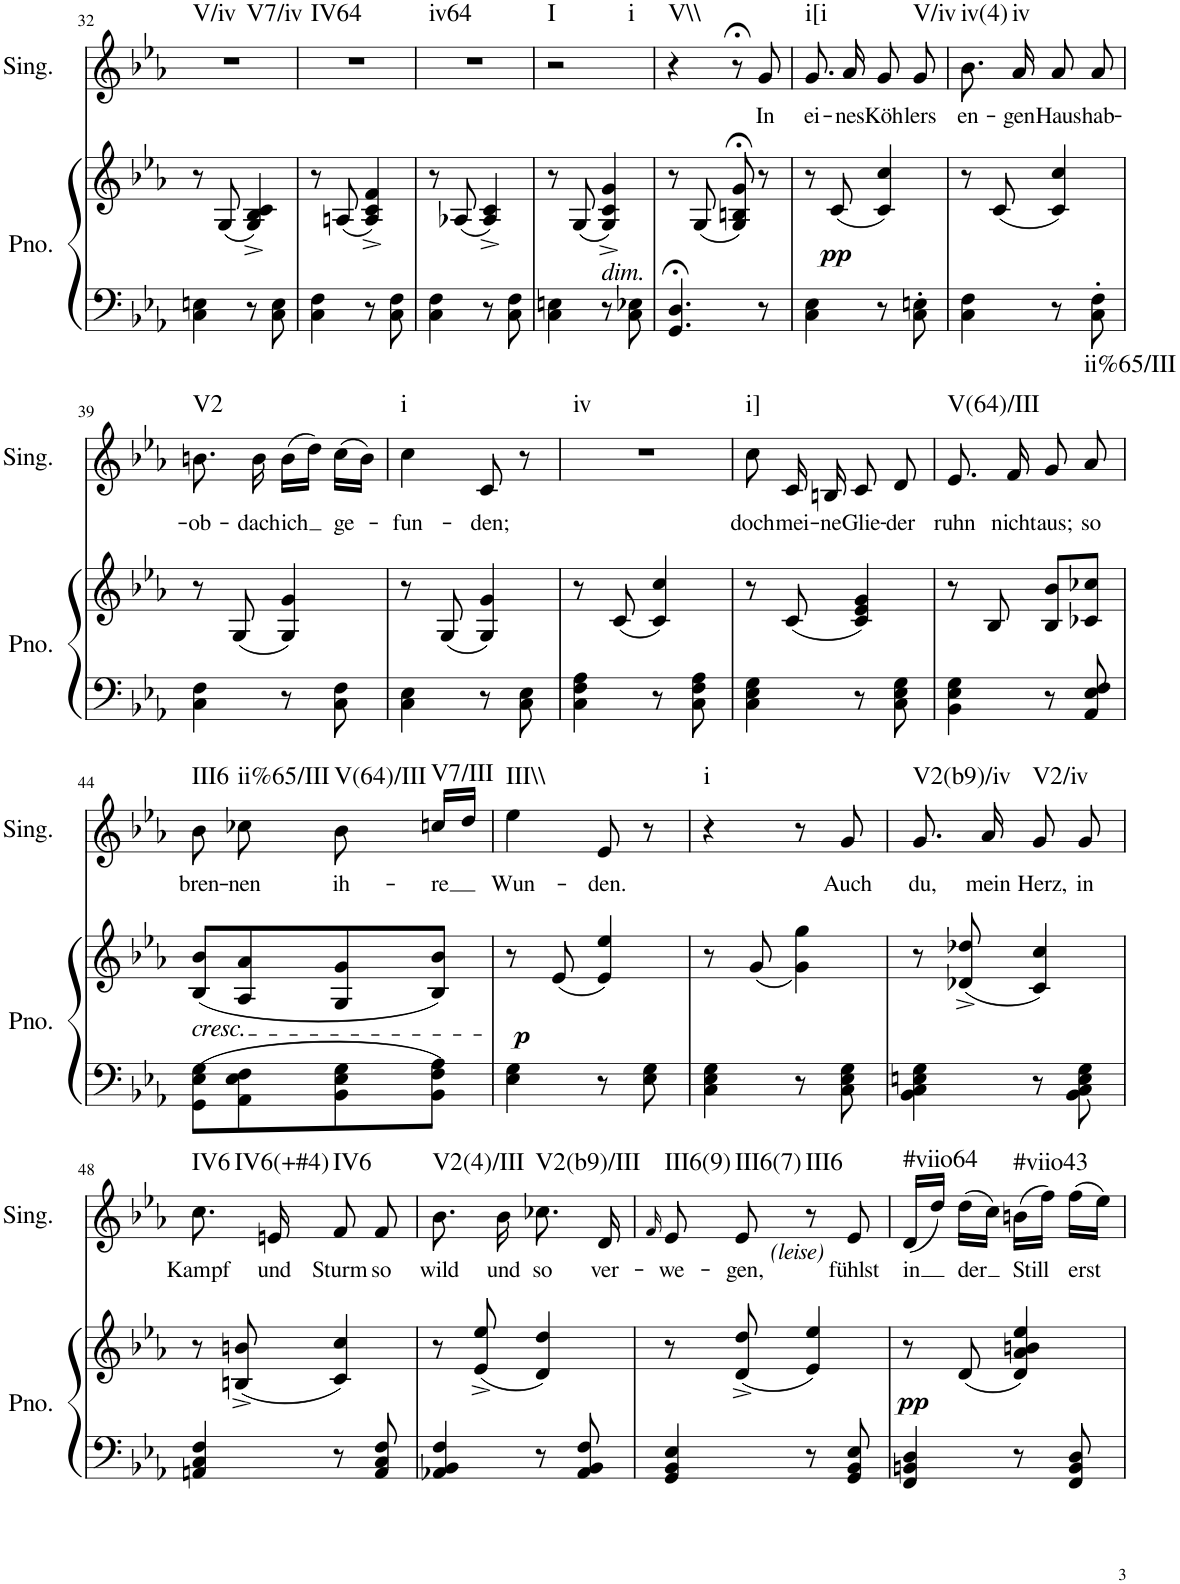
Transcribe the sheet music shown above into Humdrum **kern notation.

**kern	**kern	**dynam	**kern	**text	**harte
*part2	*part2	*part2	*part1	*part1	*part1
*staff3	*staff2	*staff2/3	*staff1	*staff1	*
*I"Pianoforte	*	*	*I"Singstimme	*	*
*I'Pno.	*	*	*I'Sing.	*	*
!!LO:PB:g=z
*clefF4	*clefG2	*	*clefG2	*	*
*k[b-e-a-]	*k[b-e-a-]	*	*k[b-e-a-]	*	*
*M2/4	*M2/4	*	*M2/4	*	*
=32	=32	=32	=32	=32	=32
!	!	!	!	!	!LO:H:n=1:kt=V/iv
!	!	!	!	!	!LO:H:n=2:kt=V7/iv
4C\ 4En\	8r	.	2r	.	N N
.	(8G/	.	.	.	.
8r	4G/^ 4B-/^ 4c/^)	.	.	.	.
8C\ 8E\	.	.	.	.	.
=33	=33	=33	=33	=33	=33
!	!	!	!	!	!LO:H:kt=IV64
4C\ 4F\	8r	.	2r	.	N
.	(8An/	.	.	.	.
8r	4A/^ 4c/^ 4f/^)	.	.	.	.
8C\ 8F\	.	.	.	.	.
=34	=34	=34	=34	=34	=34
!	!	!	!	!	!LO:H:kt=iv64
4C\ 4F\	8r	.	2r	.	N
.	(8A-X/	.	.	.	.
8r	4A-/^ 4c/^)	.	.	.	.
8C\ 8F\	.	.	.	.	.
=35	=35	=35	=35	=35	=35
!	!	!	!	!	!LO:H:n=1:kt=I
!	!	!	!	!	!LO:H:n=2:kt=i
4C\ 4En\	8r	.	2r	.	N N
.	(8G/	.	.	.	.
!	!LO:TX:b:i:t=dim.	!	!	!	!
8r	4G/^ 4c/^ 4g/^)	.	.	.	.
8C\ 8E-X\	.	.	.	.	.
=36	=36	=36	=36	=36	=36
!	!	!	!	!	!LO:H:kt=V\\
4.GG/;< 4.D/;<	8r	.	4r	.	N
.	(8G/	.	.	.	.
.	8G/;< 8Bn/;< 8g/;<)	.	8r;<	.	.
!	!	!	!	!LO:LY:b	!
8r	8r	.	8g/	In	.
=37	=37	=37	=37	=37	=37
!	!	!	!	!LO:LY:b	!LO:H:kt=i[i
4C\ 4E-\	8r	.	8.g/	ei-	N
!	!	!LO:DY:b	!	!	!
.	(8c/	pp	.	.	.
!	!	!	!	!LO:LY:b	!
.	.	.	16a-/	-nes	.
!	!	!	!	!LO:LY:b	!
8r	4c/ 4cc/)	.	8g/	Köh-	.
!	!	!	!	!LO:LY:b	!LO:H:kt=V/iv
8C\' 8En\'	.	.	8g/	-lers	N
=38	=38	=38	=38	=38	=38
!	!	!	!	!LO:LY:b	!LO:H:kt=iv(4)
4C\ 4F\	8r	.	8.b-\	en-	N
.	(8c/	.	.	.	.
!	!	!	!	!LO:LY:b	!LO:H:kt=iv
.	.	.	16a-/	-gen	N
!	!	!	!	!LO:LY:b	!
8r	4c/ 4cc/)	.	8a-/	Haus	.
!	!	!	!	!LO:LY:b	!
8C\' 8F\'	.	.	8a-/	hab-	.
!!LO:LB:g=z
=39	=39	=39	=39	=39	=39
!	!	!	!	!LO:LY:b	!LO:H:kt=V2
4C\ 4F\	8r	.	8.bn\	ob-	N
.	(8G/	.	.	.	.
!	!	!	!	!LO:LY:b	!
.	.	.	16b\	-dach	.
!	!	!	!	!LO:LY:b	!
8r	4G/ 4g/)	.	(16b\LL	ich	.
.	.	.	16dd\JJ)	.	.
!	!	!	!	!LO:LY:b	!
8C\ 8F\	.	.	(16cc\LL	ge-	.
.	.	.	16b\JJ)	.	.
=40	=40	=40	=40	=40	=40
!	!	!	!	!LO:LY:b	!LO:H:kt=i
4C\ 4E-\	8r	.	4cc\	-fun-	N
.	(8G/	.	.	.	.
!	!	!	!	!LO:LY:b	!
8r	4G/ 4g/)	.	8c/	-den;	.
8C\ 8E-\	.	.	8r	.	.
=41	=41	=41	=41	=41	=41
!	!	!	!	!	!LO:H:kt=iv
4C\ 4F\ 4A-\	8r	.	2r	.	N
.	(8c/	.	.	.	.
8r	4c/ 4cc/)	.	.	.	.
8C\ 8F\ 8A-\	.	.	.	.	.
=42	=42	=42	=42	=42	=42
!	!	!	!	!LO:LY:b	!LO:H:kt=i]
4C\ 4E-\ 4G\	8r	.	8cc\	doch	N
!	!	!	!	!LO:LY:b	!
.	(8c/	.	16c/	mei-	.
!	!	!	!	!LO:LY:b	!
.	.	.	16Bn/	-ne	.
!	!	!	!	!LO:LY:b	!
8r	4c/ 4e-/ 4g/)	.	8c/	Glie-	.
!	!	!	!	!LO:LY:b	!
8C\ 8E-\ 8G\	.	.	8d/	-der	.
=43	=43	=43	=43	=43	=43
!	!	!	!	!LO:LY:b	!LO:H:kt=V(64)/III
4BB-\ 4E-\ 4G\	8r	.	8.e-/	ruhn	N
.	8B-/	.	.	.	.
!	!	!	!	!LO:LY:b	!
.	.	.	16f/	nicht	.
!	!	!	!	!LO:LY:b	!
8r	8B-/ 8b-/L	.	8g/	aus;	.
!	!	!	!	!LO:LY:b	!LO:H:kt=ii%65/III
8AA-/ 8E-/ 8F/	8c-X/ 8cc-X/J	.	8a-/	so	N
!!LO:LB:g=z
=44	=44	=44	=44	=44	=44
!	!LO:TX:b:i:t=cresc.	!	!	!	!
!	!	!	!	!LO:LY:b	!LO:H:kt=III6
8GG\ 8E-\ 8G\L	(8B-/ 8b-/L	.	8b-\	bren-	N
!	!	!	!	!LO:LY:b	!LO:H:kt=ii%65/III
8AA-\ 8E-\ 8F\	8A-/ 8a-/	.	8cc-X\	-nen	N
!	!	!	!	!LO:LY:b	!LO:H:kt=V(64)/III
8BB-\ 8E-\ 8G\	8G/ 8g/	.	8b-\	ih-	N
!	!	!	!	!LO:LY:b	!LO:H:kt=V7/III
8BB-\ 8F\ 8A-\J	8B-/ 8b-/J)	.	16ccn/LL	-re	N
.	.	.	16dd/JJ	.	.
=45	=45	=45	=45	=45	=45
!	!	!LO:DY:a=2	!	!LO:LY:b	!LO:H:kt=III\\
4E-\ 4G\	8r	p	4ee-\	Wun-	N
.	(8e-/	.	.	.	.
!	!	!	!	!LO:LY:b	!
8r	4e-/ 4ee-/)	.	8e-/	-den.	.
8E-\ 8G\	.	.	8r	.	.
=46	=46	=46	=46	=46	=46
!	!	!	!	!	!LO:H:kt=i
4C\ 4E-\ 4G\	8r	.	4r	.	N
.	(<8g/	.	.	.	.
8r	4g\ 4gg\)	.	8r	.	.
!	!	!	!	!LO:LY:b	!
8C\ 8E-\ 8G\	.	.	8g/	Auch	.
=47	=47	=47	=47	=47	=47
!	!	!	!	!LO:LY:b	!LO:H:kt=V2(b9)/iv
4BB-\ 4C\ 4En\ 4G\	8r	.	8.g/	du,	N
.	(8d-X/^ 8dd-X/^	.	.	.	.
!	!	!	!	!LO:LY:b	!
.	.	.	16a-/	mein	.
!	!	!	!	!LO:LY:b	!LO:H:kt=V2/iv
8r	4c/ 4cc/)	.	8g/	Herz,	N
!	!	!	!	!LO:LY:b	!
8BB-\ 8C\ 8E\ 8G\	.	.	8g/	in	.
!!LO:LB:g=z
=48	=48	=48	=48	=48	=48
!	!	!	!	!LO:LY:b	!LO:H:n=1:kt=IV6
!	!	!	!	!	!LO:H:n=2:kt=IV6(+#4)
4AAn/ 4C/ 4F/	8r	.	8.cc\	Kampf	N N
.	(8Bn/^ 8bn/^	.	.	.	.
!	!	!	!	!LO:LY:b	!
.	.	.	16en/	und	.
!	!	!	!	!LO:LY:b	!LO:H:kt=IV6
8r	4c/ 4cc/)	.	8f/	Sturm	N
!	!	!	!	!LO:LY:b	!
8AA/ 8C/ 8F/	.	.	8f/	so	.
=49	=49	=49	=49	=49	=49
!	!	!	!	!LO:LY:b	!LO:H:kt=V2(4)/III
4AA-X/ 4BB-/ 4F/	8r	.	8.b-\	wild	N
.	(8e-/^ 8ee-/^	.	.	.	.
!	!	!	!	!LO:LY:b	!
.	.	.	16b-\	und	.
!	!	!	!	!LO:LY:b	!LO:H:kt=V2(b9)/III
8r	4d/ 4dd/)	.	8.cc-X\	so	N
8AA-/ 8BB-/ 8F/	.	.	.	.	.
!	!	!	!	!LO:LY:b	!
.	.	.	16d/	ver-	.
=50	=50	=50	=50	=50	=50
.	.	.	16qf/	.	.
!	!	!	!LO:TX:b:i:t=(leise)	!	!
!	!	!	!	!LO:LY:b	!LO:H:kt=III6(9)
4GG/ 4BB-/ 4E-/	8r	.	8e-/	-we-	N
!	!	!	!	!LO:LY:b	!LO:H:kt=III6(7)
.	(8d/^ 8dd/^	.	8e-/	-gen,	N
!	!	!	!	!	!LO:H:kt=III6
8r	4e-/ 4ee-/)	.	8r	.	N
!	!	!	!	!LO:LY:b	!
8GG/ 8BB-/ 8E-/	.	.	8e-/	fühlst	.
=51	=51	=51	=51	=51	=51
!	!	!LO:DY:a=2	!	!LO:LY:b	!LO:H:kt=#viio64
4FF/ 4BBn/ 4D/	8r	pp	(16d/LL	in	N
.	.	.	16dd/JJ)	.	.
!	!	!	!	!LO:LY:b	!
.	(8d/	.	(16dd\LL	der	.
.	.	.	16cc\JJ)	.	.
!	!	!	!	!LO:LY:b	!LO:H:kt=#viio43
8r	4d/ 4a-/ 4bn/ 4ee-/)	.	(16bn\LL	Still	N
.	.	.	16ff\JJ)	.	.
!	!	!	!	!LO:LY:b	!
8FF/ 8BB/ 8D/	.	.	(16ff\LL	erst	.
.	.	.	16ee-\JJ)	.	.
=	=	=	=	=	=
*-	*-	*-	*-	*-	*-
